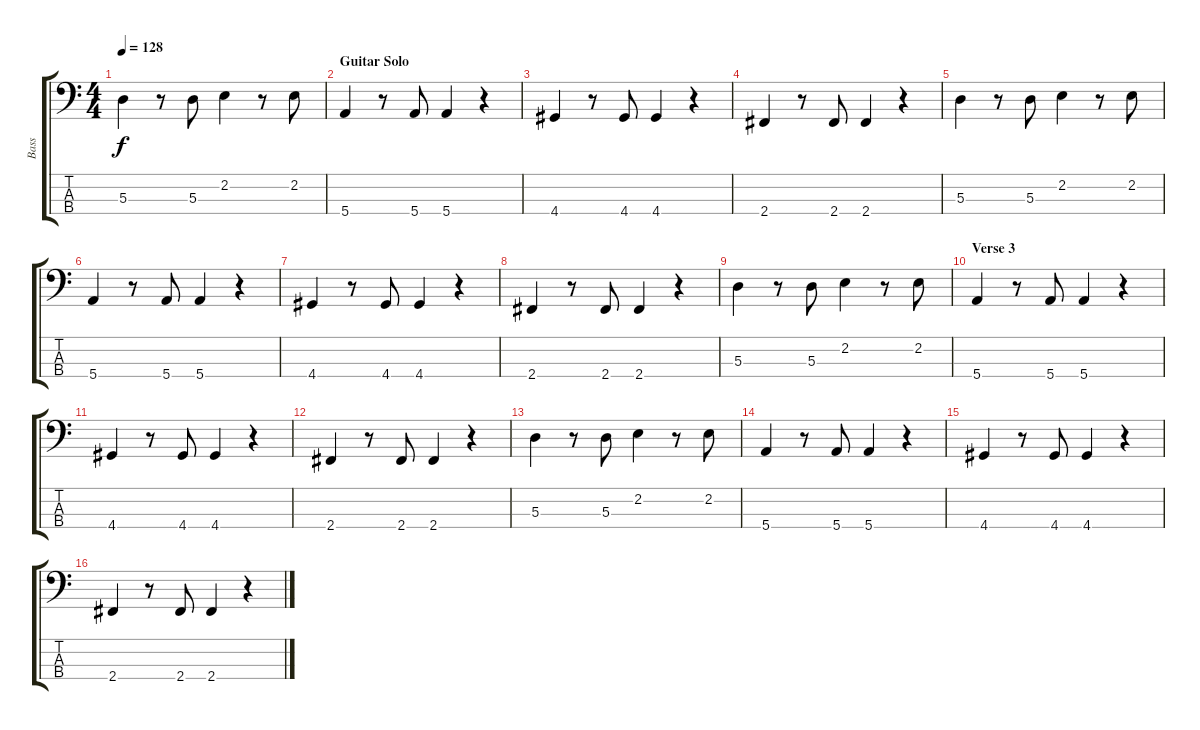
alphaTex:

\track ("Bass" "Bass") {instrument electricbassfinger}
\staff {score tabs}
\tuning (G2 D2 A1 E1) {hide}
\ts (4 4)
\tempo 128
\clef f4
\ks c
5.3.4{dy f} r.8 5.3.8 2.2.4 r.8 2.2.8 |
\section ("" "Guitar Solo")
5.4.4 r.8 5.4.8 5.4.4 r.4 |
4.4.4 r.8 4.4.8 4.4.4 r.4 |
2.4.4 r.8 2.4.8 2.4.4 r.4 |
5.3.4 r.8 5.3.8 2.2.4 r.8 2.2.8 |
5.4.4 r.8 5.4.8 5.4.4 r.4 |
4.4.4 r.8 4.4.8 4.4.4 r.4 |
2.4.4 r.8 2.4.8 2.4.4 r.4 |
5.3.4 r.8 5.3.8 2.2.4 r.8 2.2.8 |
\section ("" "Verse 3")
5.4.4 r.8 5.4.8 5.4.4 r.4 |
4.4.4 r.8 4.4.8 4.4.4 r.4 |
2.4.4 r.8 2.4.8 2.4.4 r.4 |
5.3.4 r.8 5.3.8 2.2.4 r.8 2.2.8 |
5.4.4 r.8 5.4.8 5.4.4 r.4 |
4.4.4 r.8 4.4.8 4.4.4 r.4 |
2.4.4 r.8 2.4.8 2.4.4 r.4
